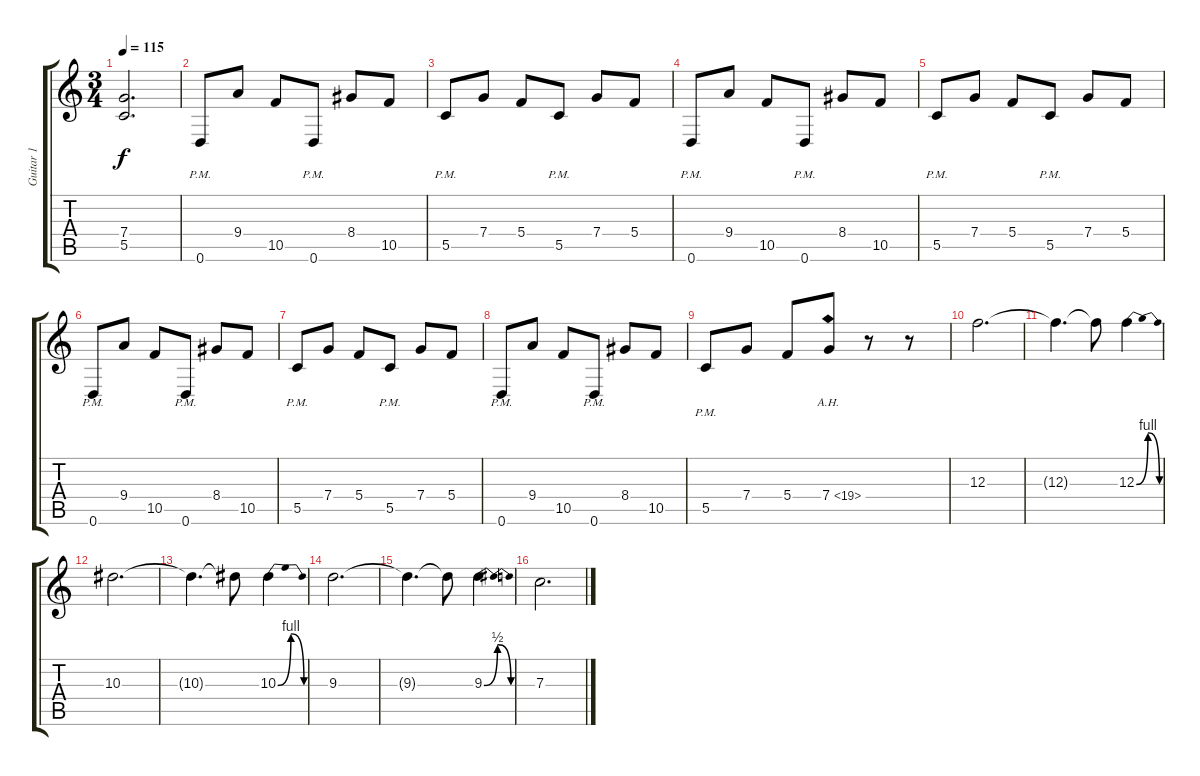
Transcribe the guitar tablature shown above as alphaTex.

\track ("Guitar 1" "Guitar 1") {instrument distortionguitar}
\staff {score tabs}
\tuning (D4 A3 F3 C3 G2 D2) {hide}
\ts (3 4)
\tempo 115
\clef g2
\ks c
(7.4 5.5).2{d dy f} |
0.6{pm}.8 9.4.8 10.5.8 0.6{pm}.8 8.4.8 10.5.8 |
5.5{pm}.8 7.4.8 5.4.8 5.5{pm}.8 7.4.8 5.4.8 |
0.6{pm}.8 9.4.8 10.5.8 0.6{pm}.8 8.4.8 10.5.8 |
5.5{pm}.8 7.4.8 5.4.8 5.5{pm}.8 7.4.8 5.4.8 |
0.6{pm}.8 9.4.8 10.5.8 0.6{pm}.8 8.4.8 10.5.8 |
5.5{pm}.8 7.4.8 5.4.8 5.5{pm}.8 7.4.8 5.4.8 |
0.6{pm}.8 9.4.8 10.5.8 0.6{pm}.8 8.4.8 10.5.8 |
5.5{pm}.8 7.4.8 5.4.8 7.4{ah 12}.8 r.8 r.8 |
12.3.2{d} |
12.3{t}.4{d} 12.3{t}.8 12.3{be (bendrelease 0 0 15 4 15 4 60 0)}.4 |
10.3.2{d} |
10.3{t}.4{d} 10.3{t}.8 10.3{be (bendrelease 0 0 15 4 15 4 60 0)}.4 |
9.3.2{d} |
9.3{t}.4{d} 9.3{t}.8 9.3{be (bendrelease 0 0 15 2 15 2 60 0)}.4 |
7.3.2{d}
